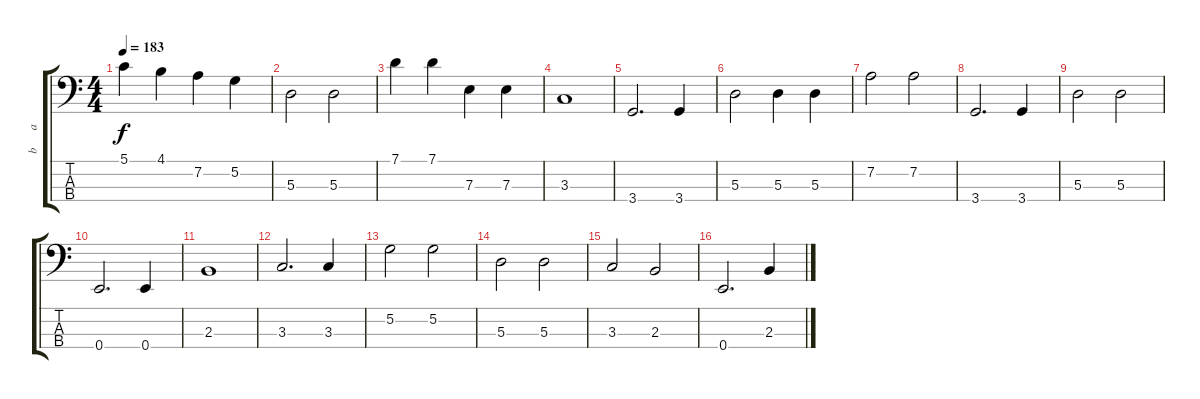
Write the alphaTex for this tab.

\track ("b      a       s      s" "b      a  ") {instrument electricbassfinger}
\staff {score tabs}
\tuning (G2 D2 A1 E1) {hide}
\ts (4 4)
\tempo 183
\clef f4
\ks c
5.1.4{dy f} 4.1.4 7.2.4 5.2.4 |
5.3.2 5.3.2 |
7.1.4 7.1.4 7.3.4 7.3.4 |
3.3.1 |
3.4.2{d} 3.4.4 |
5.3.2 5.3.4 5.3.4 |
7.2.2 7.2.2 |
3.4.2{d} 3.4.4 |
5.3.2 5.3.2 |
0.4.2{d} 0.4.4 |
2.3.1 |
3.3.2{d} 3.3.4 |
5.2.2 5.2.2 |
5.3.2 5.3.2 |
3.3.2 2.3.2 |
0.4.2{d} 2.3.4
